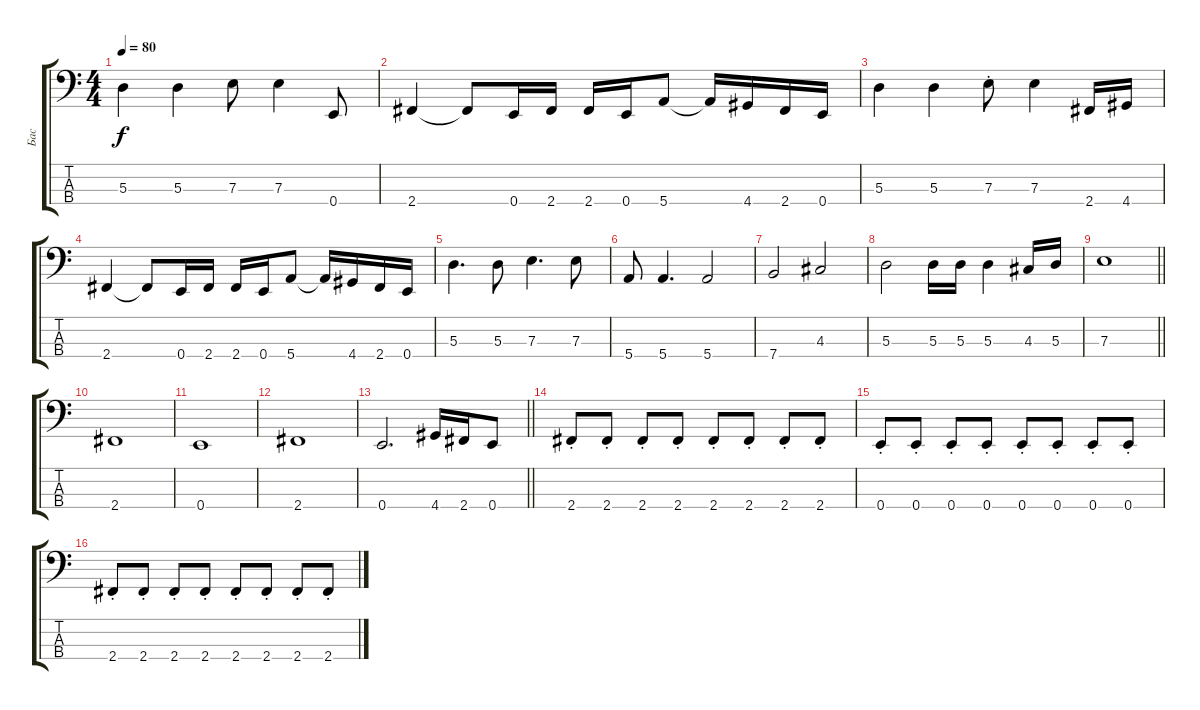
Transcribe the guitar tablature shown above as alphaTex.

\track ("Бас" "Бас") {instrument electricbassfinger}
\staff {score tabs}
\tuning (G2 D2 A1 E1) {hide}
\ts (4 4)
\tempo 80
\clef f4
\ks c
5.3.4{dy f} 5.3.4 7.3.8 7.3.4 0.4.8 |
2.4.4 2.4{t}.8 0.4.16 2.4.16 2.4.16 0.4.16 5.4.8 5.4{t}.16 4.4.16 2.4.16 0.4.16 |
5.3.4 5.3.4 7.3{st}.8 7.3.4 2.4.16 4.4.16 |
2.4.4 2.4{t}.8 0.4.16 2.4.16 2.4.16 0.4.16 5.4.8 5.4{t}.16 4.4.16 2.4.16 0.4.16 |
5.3.4{d} 5.3.8 7.3.4{d} 7.3.8 |
5.4.8 5.4.4{d} 5.4.2 |
7.4.2 4.3.2 |
5.3.2 5.3.16 5.3.16 5.3.4 4.3.16 5.3.16 |
\barLineRight lightlight
7.3.1 |
2.4.1 |
0.4.1 |
2.4.1 |
\barLineRight lightlight
0.4.2{d} 4.4.16 2.4.16 0.4.8 |
2.4{st}.8 2.4{st}.8 2.4{st}.8 2.4{st}.8 2.4{st}.8 2.4{st}.8 2.4{st}.8 2.4{st}.8 |
0.4{st}.8 0.4{st}.8 0.4{st}.8 0.4{st}.8 0.4{st}.8 0.4{st}.8 0.4{st}.8 0.4{st}.8 |
2.4{st}.8 2.4{st}.8 2.4{st}.8 2.4{st}.8 2.4{st}.8 2.4{st}.8 2.4{st}.8 2.4{st}.8
